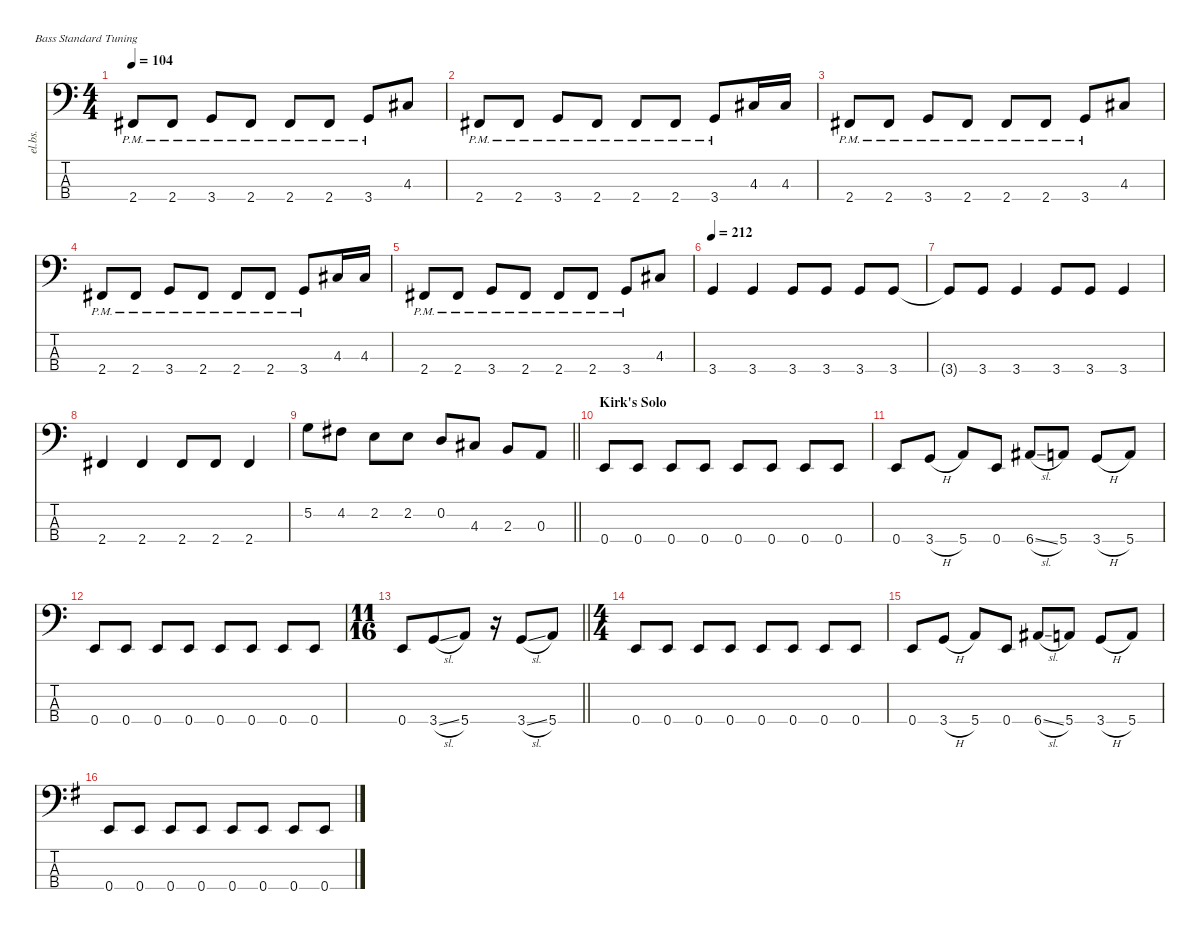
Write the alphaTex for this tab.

\defaultSystemsLayout 4
\hideDynamics
\bracketExtendMode nobrackets
\track ("Cliff Burton" "el.bs.") {mute instrument electricbassfinger}
\staff {score tabs}
\tuning (G2 D2 A1 E1)
\ts (4 4)
\tempo 104
\clef f4
\ks c
2.4{pm acc #}.8{dy fff} 2.4{pm acc #}.8 3.4{pm}.8 2.4{pm acc #}.8 2.4{pm acc #}.8 2.4{pm acc #}.8 3.4{pm}.8 4.3{acc #}.8 |
2.4{pm acc #}.8 2.4{pm acc #}.8 3.4{pm}.8 2.4{pm acc #}.8 2.4{pm acc #}.8 2.4{pm acc #}.8 3.4{pm}.8 4.3{acc #}.16 4.3{acc #}.16 |
2.4{pm acc #}.8 2.4{pm acc #}.8 3.4{pm}.8 2.4{pm acc #}.8 2.4{pm acc #}.8 2.4{pm acc #}.8 3.4{pm}.8 4.3{acc #}.8 |
2.4{pm acc #}.8 2.4{pm acc #}.8 3.4{pm}.8 2.4{pm acc #}.8 2.4{pm acc #}.8 2.4{pm acc #}.8 3.4{pm}.8 4.3{acc #}.16 4.3{acc #}.16 |
2.4{pm acc #}.8 2.4{pm acc #}.8 3.4{pm}.8 2.4{pm acc #}.8 2.4{pm acc #}.8 2.4{pm acc #}.8 3.4{pm}.8 4.3{acc #}.8 |
\tempo 212
3.4.4 3.4.4 3.4.8 3.4.8 3.4.8 3.4.8 |
3.4{t}.8{dy f} 3.4.8{dy fff} 3.4.4 3.4.8 3.4.8 3.4.4 |
2.4{acc #}.4 2.4{acc #}.4 2.4{acc #}.8 2.4{acc #}.8 2.4{acc #}.4 |
\barLineRight lightlight
5.2.8 4.2{acc #}.8 2.2.8 2.2.8 0.2.8 4.3{acc #}.8 2.3.8 0.3.8 |
\section ("" "Kirk's Solo")
0.4.8 0.4.8 0.4.8 0.4.8 0.4.8 0.4.8 0.4.8 0.4.8 |
0.4.8 3.4{h}.8 5.4.8 0.4.8 6.4{sl acc #}.8 5.4.8 3.4{h}.8 5.4.8 |
0.4.8 0.4.8 0.4.8 0.4.8 0.4.8 0.4.8 0.4.8 0.4.8 |
\ts (11 16)
\beaming (8 3 2)
\barLineRight lightlight
0.4.8 3.4{sl}.8 5.4.8 r.16 3.4{sl}.8 5.4.8 |
\ts (4 4)
\beaming (8 2 2 2 2)
0.4.8 0.4.8 0.4.8 0.4.8 0.4.8 0.4.8 0.4.8 0.4.8 |
0.4.8 3.4{h}.8 5.4.8 0.4.8 6.4{sl acc #}.8 5.4.8 3.4{h}.8 5.4.8 |
\ks g
0.4{acc forcenatural}.8 0.4{acc forcenatural}.8 0.4{acc forcenatural}.8 0.4{acc forcenatural}.8 0.4{acc forcenatural}.8 0.4{acc forcenatural}.8 0.4{acc forcenatural}.8 0.4{acc forcenatural}.8
